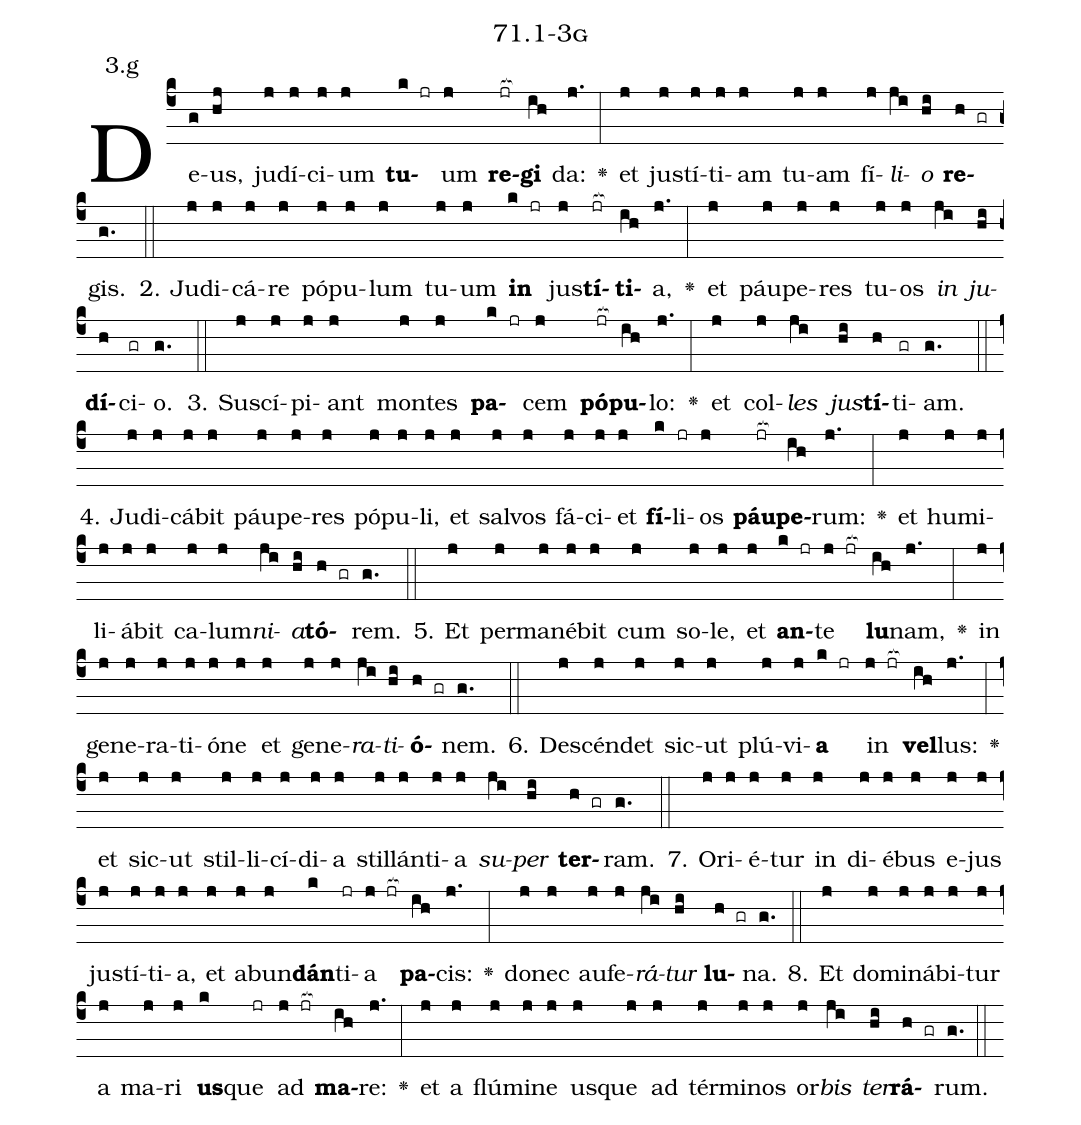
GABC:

name: 71.1-3g;
annotation: 3.g;
%%
(c4)De(g)us,(hj) ju(j)dí(j)ci(j)um(j) <b>tu</b>(k jr)um(j) <b>re</b>(jr[ocb:1{])<b>gi</b>(ih[ocb:0}]) da:(j.) <v>\greheightstar</v>(:) et(j) jus(j)tí(j)ti(j)am(j) tu(j)am(j) fí(j)<i>li</i>(ji)<i>o</i>(hi) <b>re</b>(h gr)gis.(g.) (::)
2. Ju(j)di(j)cá(j)re(j) pó(j)pu(j)lum(j) tu(j)um(j) <b>in</b>(k jr) jus(j)<b>tí</b>(jr[ocb:1{])<b>ti</b>(ih[ocb:0}])a,(j.) <v>\greheightstar</v>(:) et(j) páu(j)pe(j)res(j) tu(j)os(j) <i>in</i>(ji) <i>ju</i>(hi)<b>dí</b>(h)ci(gr)o.(g.) (::)
3. Su(j)scí(j)pi(j)ant(j) mon(j)tes(j) <b>pa</b>(k jr)cem(j) <b>pó</b>(jr[ocb:1{])<b>pu</b>(ih[ocb:0}])lo:(j.) <v>\greheightstar</v>(:) et(j) col(j)<i>les</i>(ji) <i>jus</i>(hi)<b>tí</b>(h)ti(gr)am.(g.) (::)
4. Ju(j)di(j)cá(j)bit(j) páu(j)pe(j)res(j) pó(j)pu(j)li,(j) et(j) sal(j)vos(j) fá(j)ci(j)et(j) <b>fí</b>(k)li(jr)os(j) <b>páu</b>(jr[ocb:1{])<b>pe</b>(ih[ocb:0}])rum:(j.) <v>\greheightstar</v>(:) et(j) hu(j)mi(j)li(j)á(j)bit(j) ca(j)lum(j)<i>ni</i>(ji)<i>a</i>(hi)<b>tó</b>(h gr)rem.(g.) (::)
5. Et(j) per(j)ma(j)né(j)bit(j) cum(j) so(j)le,(j) et(j) <b>an</b>(k jr)te(j jr[ocb:1{]) <b>lu</b>(ih[ocb:0}])nam,(j.) <v>\greheightstar</v>(:) in(j) ge(j)ne(j)ra(j)ti(j)ó(j)ne(j) et(j) ge(j)ne(j)<i>ra</i>(ji)<i>ti</i>(hi)<b>ó</b>(h gr)nem.(g.) (::)
6. De(j)scén(j)det(j) sic(j)ut(j) plú(j)vi(j)<b>a</b>(k jr) in(j jr[ocb:1{]) <b>vel</b>(ih[ocb:0}])lus:(j.) <v>\greheightstar</v>(:) et(j) sic(j)ut(j) stil(j)li(j)cí(j)di(j)a(j) stil(j)lán(j)ti(j)a(j) <i>su</i>(ji)<i>per</i>(hi) <b>ter</b>(h gr)ram.(g.) (::)
7. O(j)ri(j)é(j)tur(j) in(j) di(j)é(j)bus(j) e(j)jus(j) jus(j)tí(j)ti(j)a,(j) et(j) ab(j)un(j)<b>dán</b>(k)ti(jr)a(j jr[ocb:1{]) <b>pa</b>(ih[ocb:0}])cis:(j.) <v>\greheightstar</v>(:) do(j)nec(j) au(j)fe(j)<i>rá</i>(ji)<i>tur</i>(hi) <b>lu</b>(h gr)na.(g.) (::)
8. Et(j) do(j)mi(j)ná(j)bi(j)tur(j) a(j) ma(j)ri(j) <b>us</b>(k)que(jr) ad(j jr[ocb:1{]) <b>ma</b>(ih[ocb:0}])re:(j.) <v>\greheightstar</v>(:) et(j) a(j) flú(j)mi(j)ne(j) us(j)que(j) ad(j) tér(j)mi(j)nos(j) or(j)<i>bis</i>(ji) <i>ter</i>(hi)<b>rá</b>(h gr)rum.(g.) (::)
